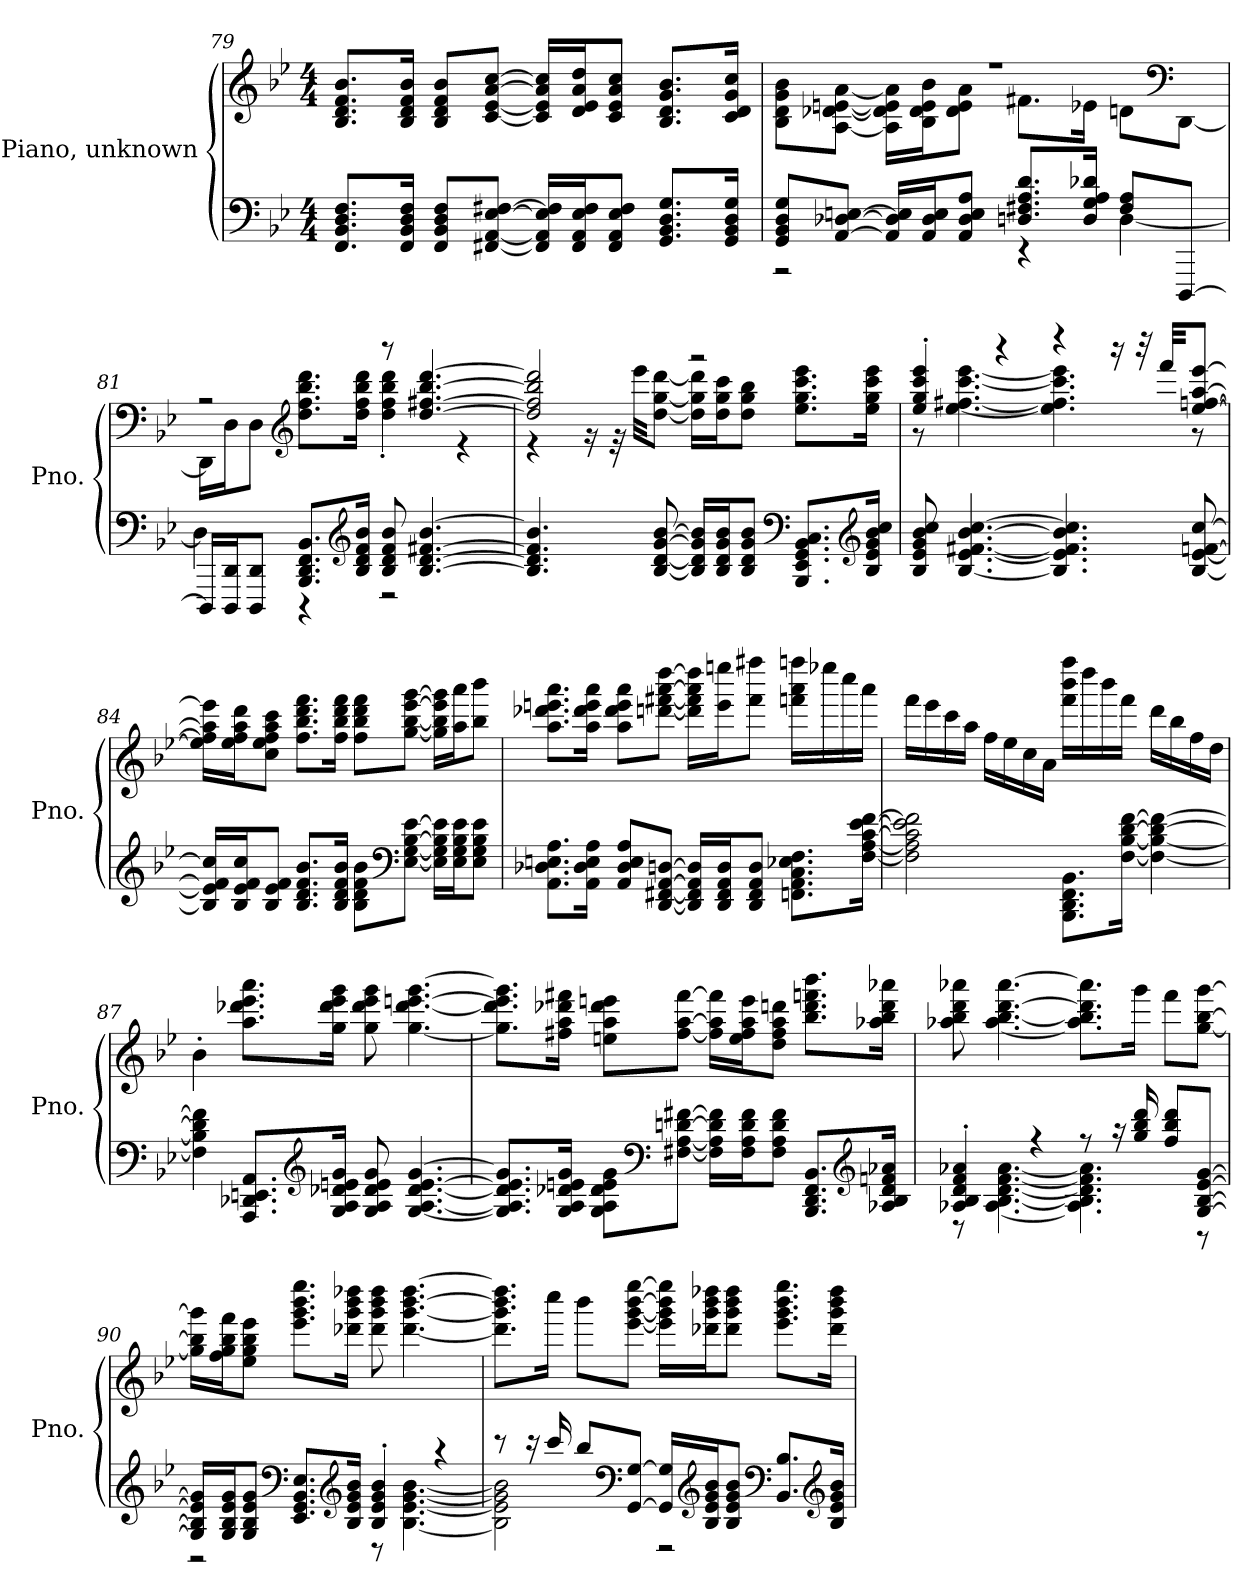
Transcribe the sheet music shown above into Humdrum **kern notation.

**kern	**kern
*part1	*part1
*staff2	*staff1
*I"Piano, unknown	*
*I'Pno.	*
*clefF4	*clefG2
*k[b-e-]	*k[b-e-]
*M4/4	*M4/4
=79	=79
8.FF/ 8.BB-/ 8.D/ 8.F/L	8.B-/ 8.d/ 8.f/ 8.b-/L
16FF/ 16BB-/ 16D/ 16F/Jk	16B-/ 16d/ 16f/ 16b-/Jk
8FF/ 8BB-/ 8D/ 8F/L	8B-/ 8d/ 8f/ 8b-/L
[8FF#X/ [8AA/ [8E-/ [8F#X/J	[8c/ [8e-/ [8a/ [8cc/J
16FF#/] 16AA/] 16E-/] 16F#/]LL	16c/] 16e-/] 16a/] 16cc/]LL
16FF#/ 16AA/ 16E-/ 16F#/J	16d/ 16e-/ 16a/ 16dd/J
8FF#/ 8AA/ 8E-/ 8F#/J	8c/ 8e-/ 8a/ 8cc/J
8.GG/ 8.BB-/ 8.D/ 8.G/L	8.B-/ 8.d/ 8.g/ 8.b-/L
16GG/ 16BB-/ 16D/ 16G/Jk	16c/ 16d/ 16g/ 16cc/Jk
!!LO:PB:g=z
=80	=80
*^	*^
8GG/ 8BB-/ 8D/ 8G/L	2r	1r	8B-\ 8d\ 8g\ 8b-\L
[8AA/ [8D-X/ [8En/J	.	.	[8A\ [8d-X\ [8en\ [8a\J
16AA/] 16D-/] 16E/]LL	.	.	16A\] 16d-\] 16e\] 16a\]LL
16AA/ 16D-/ 16E/J	.	.	16B-\ 16d-\ 16e\ 16b-\J
8AA/ 8D-/ 8E/ 8A/J	.	.	8d-\ 8e\ 8a\J
8.Dn/ 8.F#X/ 8.A/ 8.d/L	4r	.	8.f#X\L
16D/ 16G/ 16A/ 16d-X/Jk	.	.	16e-X\Jk
8F#/ 8A/L	[4D\	.	8dn\L
*	*	*clefF4	*
[8DDD/J	.	.	[8DD\J
=81	=81	=81	=81
16DDD/LL]	4D\]	2r	16DD\LL]
16DDD/ 16DD/J	.	.	16D\J
8DDD/ 8DD/J	.	.	8D\J
*	*	*clefG2	*
8.BBB-/ 8.DD/ 8.FF/ 8.BB-/L	4r	.	8.dd\ 8.ff\ 8.bb-\ 8.ddd\L
*clefG2	*	*	*
16B-/ 16d/ 16f/ 16b-/Jk	.	.	16dd\ 16ff\ 16bb-\ 16ddd\Jk
8B-/ 8d/ 8f/ 8b-/	2r	8r	4dd\' 4ff\' 4bb-\' 4ddd\'
[4.B-/ [4.d/ [4.f#X/ [4.b-/	.	[4.dd/ [4.ff#X/ [4.bb-/ [4.ddd/	.
.	.	.	4r
*v	*v	*	*
!!LO:LB:g=z	!!
=82	=82	=82
4.B-/] 4.d/] 4.f#/] 4.b-/]	2dd/] 2ff#/] 2bb-/] 2ddd/]	4r
.	.	16r
.	.	32r
.	.	32eee-\KKL
[8B-/ [8d/ [8g/ [8b-/	.	[8dd\ [8gg\ [8ddd\J
16B-/] 16d/] 16g/] 16b-/]LL	2r	16dd\] 16gg\] 16ddd\]LL
16B-/ 16d/ 16g/ 16b-/J	.	16dd\ 16gg\ 16ccc\J
8B-/ 8d/ 8g/ 8b-/J	.	8dd\ 8gg\ 8bb-\J
*clefF4	*	*
8.BBB-/ 8.EE-/ 8.GG/ 8.BB-/ 8.C/L	.	8.ee-\ 8.gg\ 8.ccc\ 8.eee-\L
*clefG2	*	*
16B-/ 16e-/ 16g/ 16b-/ 16cc/Jk	.	16ee-\ 16gg\ 16ccc\ 16eee-\Jk
=83	=83	=83
8B-/ 8e-/ 8g/ 8b-/ 8cc/	4ee-/' 4gg/' 4ccc/' 4eee-/'	8r
[4.B-/ [4.e-/ [4.f#X/ [4.b-/ [4.cc/	.	[4.ee-\ [4.ff#X\ [4.ccc\ [4.eee-\
.	4r	.
4.B-/] 4.e-/] 4.f#/] 4.b-/] 4.cc/]	4r	4.ee-\] 4.ff#\] 4.ccc\] 4.eee-\]
.	16r	.
.	32r	.
.	32fff/KKL	.
[8B-/ [8e-/ [8fn/ [8cc/	[8ee-/ [8ffn/ [8aa/ [8eee-/J	8r
*	*v	*v
!!LO:LB:g=z
=84	=84
16B-/] 16e-/] 16f/] 16cc/]LL	16ee-\] 16ff\] 16aa\] 16eee-\]LL
16B-/ 16e-/ 16f/ 16cc/J	16ee-\ 16ff\ 16aa\ 16ddd\J
8B-/ 8e-/ 8f/J	8cc\ 8ee-\ 8ff\ 8aa\ 8ccc\J
8.B-/ 8.d/ 8.f/ 8.b-/L	8.ff\ 8.bb-\ 8.ddd\ 8.fff\L
16B-/ 16d/ 16f/ 16b-/Jk	16ff\ 16bb-\ 16ddd\ 16fff\Jk
8B-\ 8d\ 8f\ 8b-\L	8ff\ 8bb-\ 8ddd\ 8fff\L
*clefF4	*
[8E-\ [8G\ [8B-\ [8e-\J	[8gg\ [8bb-\ [8eee-\ [8ggg\J
16E-\] 16G\] 16B-\] 16e-\]LL	16gg\] 16bb-\] 16eee-\] 16ggg\]LL
16E-\ 16G\ 16B-\ 16e-\J	16aa\ 16aaa\J
8E-\ 8G\ 8B-\ 8e-\J	8bb-\ 8bbb-\J
=85	=85
8.AA\ 8.D-X\ 8.En\ 8.A\L	8.aa\ 8.ddd-X\ 8.eeen\ 8.aaa\L
16AA\ 16D-\ 16E\ 16A\Jk	16aa\ 16ddd-\ 16eee\ 16aaa\Jk
8AA/ 8D-/ 8E/ 8A/L	8aa\ 8ddd-\ 8eee\ 8aaa\L
[8DD/ [8FF#X/ [8AA/ [8Dn/J	[8dddn\ [8fff#X\ [8aaa\ [8dddd\J
16DD/] 16FF#/] 16AA/] 16D/]LL	16ddd\] 16fff#\] 16aaa\] 16dddd\]LL
16DD/ 16FF#/ 16AA/ 16D/J	16eee\ 16eeeen\J
8DD/ 8FF#/ 8AA/ 8D/J	8fff#\ 8ffff#X\J
8.FFn\ 8.AA\ 8.C\ 8.E-X\ 8.F\L	16fffn\ 16aaa\ 16ffffn\LL
.	16eeee-X\
.	16cccc\
[16F\ [16A\ [16c\ [16e-\ [16f\Jk	16aaa\JJ
!!LO:LB:g=z
=86	=86
2F\] 2A\] 2c\] 2e-\] 2f\]	16fff\LL
.	16eee-\
.	16ccc\
.	16aa\JJ
.	16ff\LL
.	16ee-\
.	16cc\
.	16a\JJ
8.BBB-\ 8.DD\ 8.FF\ 8.BB-\L	16fff\ 16bbb-\ 16ffff\LL
.	16dddd\
.	16bbb-\
[16F\ [16B-\ [16d\ [16f\Jk	16fff\JJ
4F\_ 4B-\_ 4d\_ 4f\_	16ddd\LL
.	16bb-\
.	16ff\
.	16dd\JJ
=87	=87
4F\] 4B-\] 4d\] 4f\]	4b-'\
8.AAA/ 8.DD-X/ 8.EEn/ 8.AA/L	8.aa\ 8.ddd-X\ 8.eee-\ 8.aaa\L
*clefG2	*
16G/ 16A/ 16d-X/ 16en/ 16g/Jk	16gg\ 16ddd-\ 16eee-\ 16ggg\Jk
8G/ 8A/ 8d-/ 8e/ 8g/	8gg\ 8ddd-\ 8eee-\ 8ggg\
[4.G/ [4.A/ [4.d-/ [4.e/ [4.g/	[4.gg\ [4.ddd-\ [4.eeen\ [4.ggg\
!!LO:LB:g=z
=88	=88
8.G/] 8.A/] 8.d-/] 8.e/] 8.g/]L	8.gg\] 8.ddd-\] 8.eee\] 8.ggg\]L
16G/ 16A/ 16d-X/ 16en/ 16g/Jk	16ff#X\ 16aa\ 16ddd-X\ 16fff#X\Jk
8G\ 8A\ 8d-\ 8e\ 8g\L	8een\ 8aa\ 8ddd-\ 8eeen\L
*clefF4	*
[8F#X\ [8A\ [8dn\ [8f#X\J	[8ff#\ [8aa\ [8fff#\J
16F#\] 16A\] 16d\] 16f#\]LL	16ff#\] 16aa\] 16fff#\]LL
16F#\ 16A\ 16d\ 16f#\J	16ee\ 16ff#\ 16aa\ 16eee\J
8F#\ 8A\ 8d\ 8f#\J	8dd\ 8ff#\ 8aa\ 8dddn\J
8.BBB-/ 8.DD/ 8.FF/ 8.BB-/L	8.bb-\ 8.ddd\ 8.fffn\ 8.bbb-\L
*clefG2	*
16A-X/ 16B-/ 16d/ 16fn/ 16a-X/Jk	16aa-X\ 16bb-\ 16ddd\ 16aaa-X\Jk
=89	=89
*^	*
4A-X/' 4B-/' 4d/' 4f/' 4a-X/'	8r	8aa-X\ 8bb-\ 8ddd\ 8aaa-X\
.	[4.A-\ [4.B-\ [4.d\ [4.f\ [4.a-\	[4.aa-\ [4.bb-\ [4.ddd\ [4.aaa-\
4r	.	.
8r	4.A-\] 4.B-\] 4.d\] 4.f\] 4.a-\]	8.aa-\] 8.bb-\] 8.ddd\] 8.aaa-\]L
16r	.	.
16gg/ 16bb-/ 16ddd/	.	16ggg\Jk
8ff/ 8bb-/ 8ddd/L	.	8fff\L
[8G/ [8B-/ [8e-/ [8g/J	8r	[8gg\ [8bb-\ [8ggg\J
!!LO:LB:g=z
=90	=90	=90
16G/] 16B-/] 16e-/] 16g/]LL	2r	16gg\] 16bb-\] 16ggg\]LL
16G/ 16B-/ 16e-/ 16g/J	.	16ff\ 16gg\ 16bb-\ 16fff\J
8G/ 8B-/ 8e-/ 8g/J	.	8ee-\ 8gg\ 8bb-\ 8eee-\J
*clefF4	*	*
8.EE-/ 8.GG/ 8.BB-/ 8.E-/L	.	8.eee-\ 8.ggg\ 8.bbb-\ 8.eeee-\L
*clefG2	*	*
16B-/ 16e-/ 16g/ 16b-/Jk	.	16ddd-X\ 16ggg\ 16bbb-\ 16dddd-X\Jk
4B-/' 4e-/' 4g/' 4b-/'	8r	8ddd-\ 8ggg\ 8bbb-\ 8dddd-\
.	[4.B-\ [4.e-\ [4.g\ [4.b-\	[4.ddd-\ [4.ggg\ [4.bbb-\ [4.dddd-\
4r	.	.
=91	=91	=91
8r	2B-\] 2e-\] 2g\] 2b-\]	8.ddd-\] 8.ggg\] 8.bbb-\] 8.dddd-\]L
16r	.	.
16ccc/	.	16cccc\Jk
8bb-/L	.	8bbb-\L
*clefF4	*	*
[8GG/ [8G/J	.	[8eee-\ [8ggg\ [8bbb-\ [8eeee-\J
16GG/] 16G/]LL	2r	16eee-\] 16ggg\] 16bbb-\] 16eeee-\]LL
*clefG2	*	*
16B-/ 16e-/ 16g/ 16b-/J	.	16ddd-X\ 16ggg\ 16bbb-\ 16dddd-X\J
8B-/ 8e-/ 8g/ 8b-/J	.	8ddd-\ 8ggg\ 8bbb-\ 8dddd-\J
*clefF4	*	*
8.BB-/ 8.B-/L	.	8.eee-\ 8.ggg\ 8.bbb-\ 8.eeee-\L
*clefG2	*	*
16B-/ 16e-/ 16g/ 16b-/Jk	.	16ddd-\ 16ggg\ 16bbb-\ 16dddd-\Jk
*v	*v	*
=	=
*-	*-
